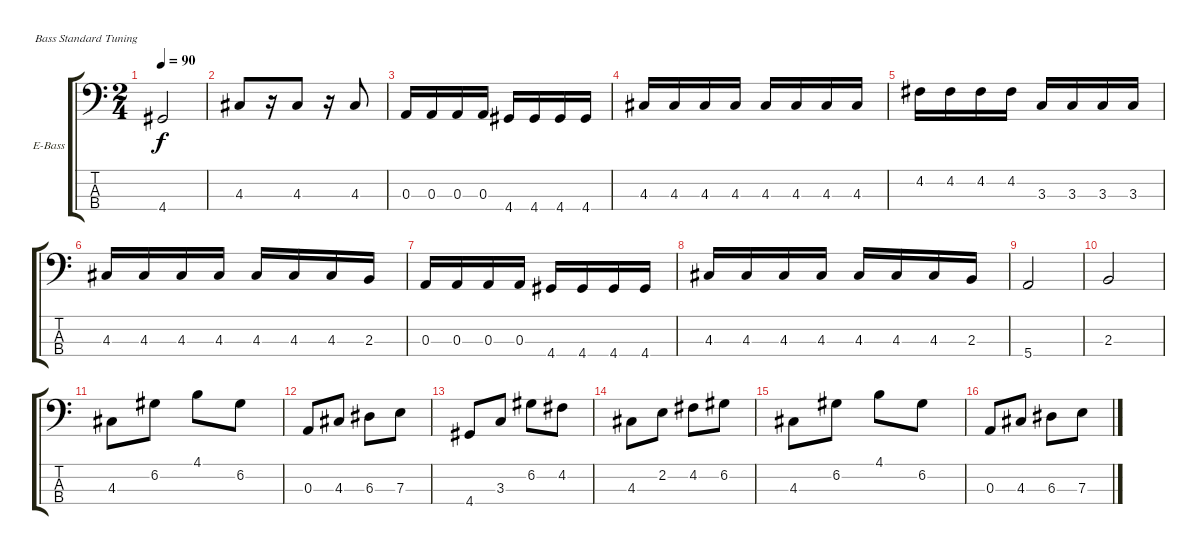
\bracketExtendMode groupsimilarinstruments
\firstSystemTrackNameOrientation horizontal
\otherSystemsTrackNameOrientation horizontal
\track ("Бас" "E-Bass") {instrument electricbassfinger}
\staff {score tabs}
\tuning (G2 D2 A1 E1)
\ts (2 4)
\tempo 90
\clef f4
\ks c
4.4.2{dy f} |
4.3.8 r.16 4.3.8 r.16 4.3.8 |
0.3.16 0.3.16 0.3.16 0.3.16 4.4.16 4.4.16 4.4.16 4.4.16 |
4.3.16 4.3.16 4.3.16 4.3.16 4.3.16 4.3.16 4.3.16 4.3.16 |
4.2.16 4.2.16 4.2.16 4.2.16 3.3.16 3.3.16 3.3.16 3.3.16 |
4.3.16 4.3.16 4.3.16 4.3.16 4.3.16 4.3.16 4.3.16 2.3.16 |
0.3.16 0.3.16 0.3.16 0.3.16 4.4.16 4.4.16 4.4.16 4.4.16 |
4.3.16 4.3.16 4.3.16 4.3.16 4.3.16 4.3.16 4.3.16 2.3.16 |
5.4.2 |
2.3.2 |
4.3.8 6.2.8 4.1.8 6.2.8 |
0.3.8 4.3.8 6.3.8 7.3.8 |
4.4.8 3.3.8 6.2.8 4.2.8 |
4.3.8 2.2.8 4.2.8 6.2.8 |
4.3.8 6.2.8 4.1.8 6.2.8 |
0.3.8 4.3.8 6.3.8 7.3.8
